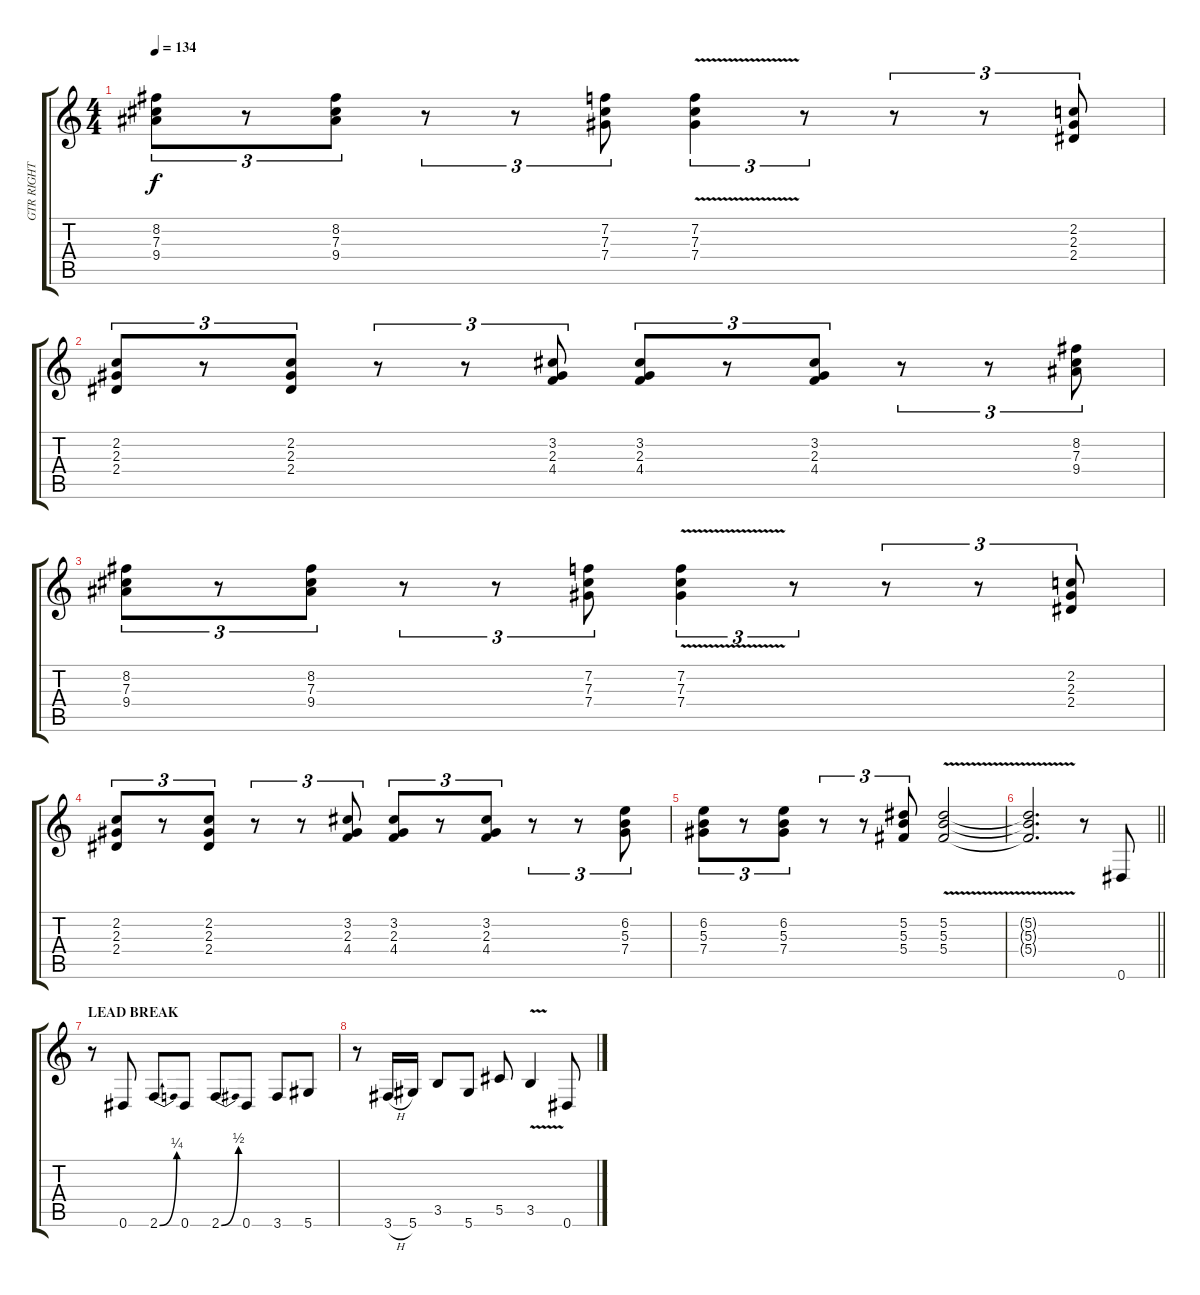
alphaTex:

\track ("GTR RIGHT" "GTR RIGHT") {instrument distortionguitar}
\staff {score tabs}
\tuning (Eb4 Bb3 Gb3 Db3 Ab2 Eb2) {hide}
\ts (4 4)
\tempo 134
\clef g2
\ks c
(8.2 7.3 9.4).8{tu (3 2) dy f} r.8{tu (3 2)} (8.2 7.3 9.4).8{tu (3 2)} r.8{tu (3 2)} r.8{tu (3 2)} (7.2 7.3 7.4).8{tu (3 2)} (7.2{v} 7.3{v} 7.4{v}).4{tu (3 2)} r.8{tu (3 2)} r.8{tu (3 2)} r.8{tu (3 2)} (2.2 2.3 2.4).8{tu (3 2)} |
(2.2 2.3 2.4).8{tu (3 2)} r.8{tu (3 2)} (2.2 2.3 2.4).8{tu (3 2)} r.8{tu (3 2)} r.8{tu (3 2)} (3.2 2.3 4.4).8{tu (3 2)} (3.2 2.3 4.4).8{tu (3 2)} r.8{tu (3 2)} (3.2 2.3 4.4).8{tu (3 2)} r.8{tu (3 2)} r.8{tu (3 2)} (8.2 7.3 9.4).8{tu (3 2)} |
(8.2 7.3 9.4).8{tu (3 2)} r.8{tu (3 2)} (8.2 7.3 9.4).8{tu (3 2)} r.8{tu (3 2)} r.8{tu (3 2)} (7.2 7.3 7.4).8{tu (3 2)} (7.2{v} 7.3{v} 7.4{v}).4{tu (3 2)} r.8{tu (3 2)} r.8{tu (3 2)} r.8{tu (3 2)} (2.2 2.3 2.4).8{tu (3 2)} |
(2.2 2.3 2.4).8{tu (3 2)} r.8{tu (3 2)} (2.2 2.3 2.4).8{tu (3 2)} r.8{tu (3 2)} r.8{tu (3 2)} (3.2 2.3 4.4).8{tu (3 2)} (3.2 2.3 4.4).8{tu (3 2)} r.8{tu (3 2)} (3.2 2.3 4.4).8{tu (3 2)} r.8{tu (3 2)} r.8{tu (3 2)} (6.2 5.3 7.4).8{tu (3 2)} |
(6.2 5.3 7.4).8{tu (3 2)} r.8{tu (3 2)} (6.2 5.3 7.4).8{tu (3 2)} r.8{tu (3 2)} r.8{tu (3 2)} (5.2 5.3 5.4).8{tu (3 2)} (5.2{v} 5.3{v} 5.4{v}).2 |
\barLineRight lightlight
(5.2{t} 5.3{t} 5.4{t}).2{d} r.8 0.6.8 |
\section ("" "LEAD BREAK")
r.8 0.6.8 2.6{be (bend 0 0 60 1)}.8 0.6.8 2.6{be (bend 0 0 60 2)}.8 0.6.8 3.6.8 5.6.8 |
r.8 3.6{h}.16 5.6.16 3.5.8 5.6.8 5.5.8 3.5{v}.4 0.6.8
